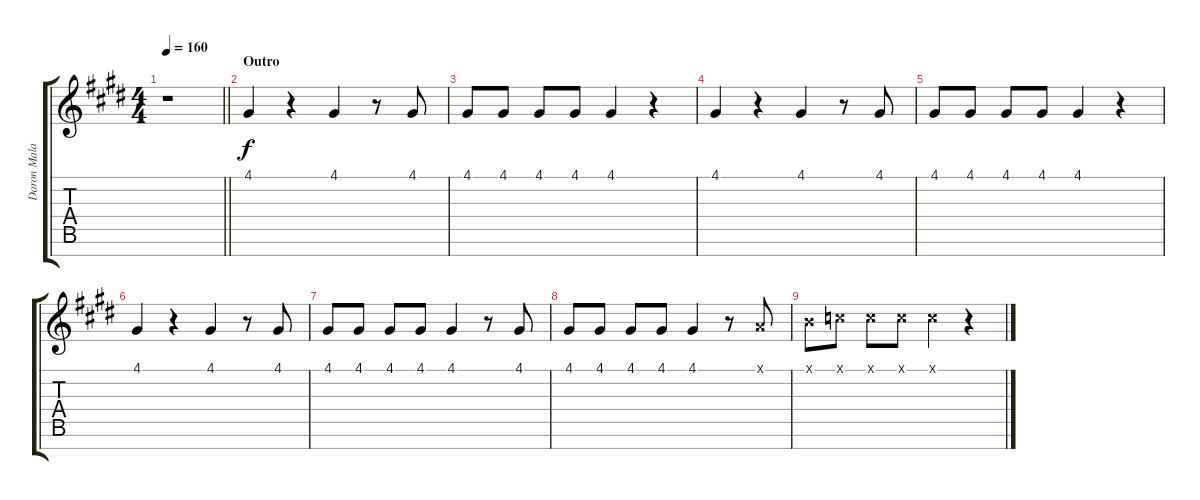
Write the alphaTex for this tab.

\track ("Daron Malakian [Vocals]" "Daron Mala") {instrument clarinet}
\staff {score tabs}
\tuning (E4 B3 G3 D3 A2 E2 B1) {hide}
\ts (4 4)
\tempo 160
\clef g2
\barLineRight lightlight
\ks c#minor
r.1{dy f} |
\section ("" "Outro")
4.1.4 r.4 4.1.4 r.8 4.1.8 |
4.1.8 4.1.8 4.1.8 4.1.8 4.1.4 r.4 |
4.1.4 r.4 4.1.4 r.8 4.1.8 |
4.1.8 4.1.8 4.1.8 4.1.8 4.1.4 r.4 |
4.1.4 r.4 4.1.4 r.8 4.1.8 |
4.1.8 4.1.8 4.1.8 4.1.8 4.1.4 r.8 4.1.8 |
4.1.8 4.1.8 4.1.8 4.1.8 4.1.4 r.8 5.1{x}.8 |
7.1{x}.8 8.1{x}.8 8.1{x}.8 8.1{x}.8 8.1{x}.4 r.4
